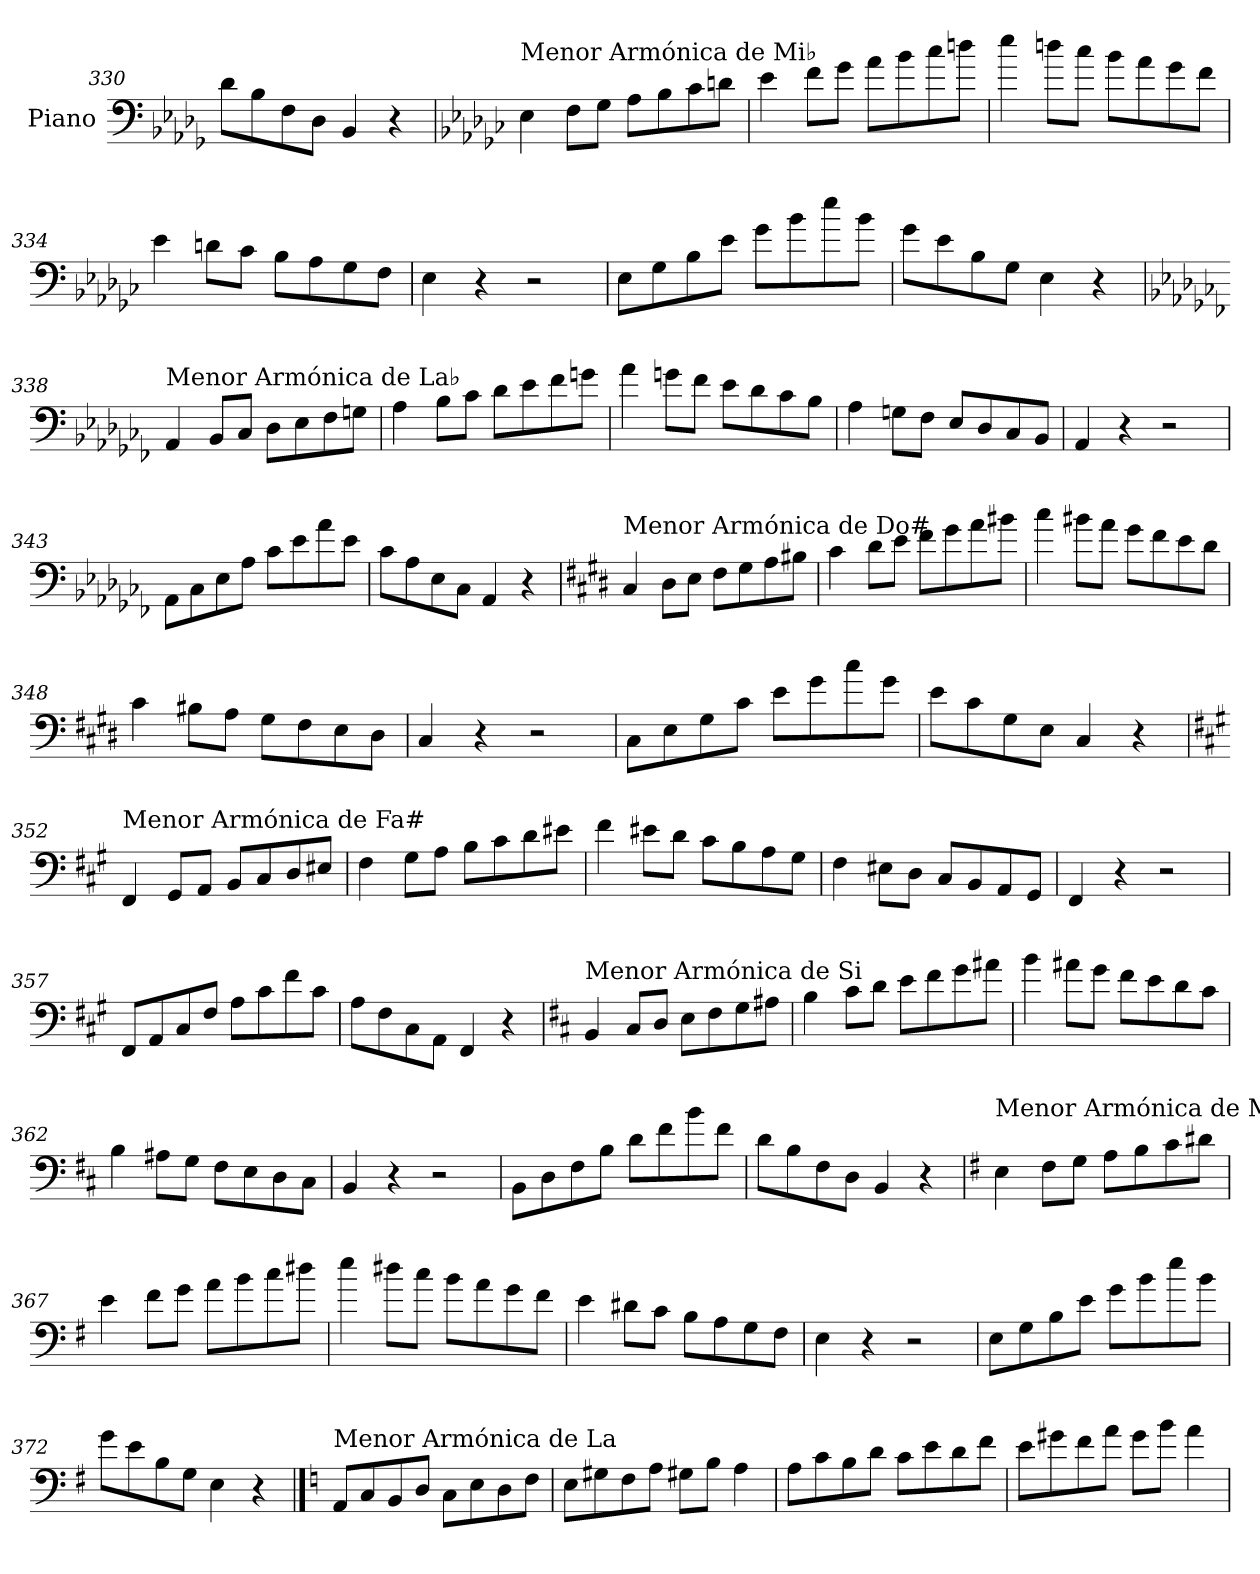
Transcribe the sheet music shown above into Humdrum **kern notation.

**kern
*part1
*staff1
*I"Piano
*I'Pno.
*clefF4
*k[b-e-a-d-g-]
=330
8d-\L
8B-\
8F\
8D-\J
4BB-/
4r
!!LO:PB:g=z
=331
*k[b-e-a-d-g-c-]
!LO:TX:a:t=Menor Armónica de Mi♭
4E-\
8F\L
8G-\J
8A-\L
8B-\
8c-\
8dn\J
=332
4e-\
8f\L
8g-\J
8a-\L
8b-\
8cc-\
8ddn\J
=333
4ee-\
8ddn\L
8cc-\J
8b-\L
8a-\
8g-\
8f\J
=334
4e-\
8dn\L
8c-\J
8B-\L
8A-\
8G-\
8F\J
=335
4E-\
4r
2r
=336
8E-\L
8G-\
8B-\
8e-\J
8g-\L
8b-\
8ee-\
8b-\J
=337
8g-\L
8e-\
8B-\
8G-\J
4E-\
4r
!!LO:LB:g=z
=338
*k[b-e-a-d-g-c-f-]
!LO:TX:a:t=Menor Armónica de La♭
4AA-/
8BB-/L
8C-/J
8D-\L
8E-\
8F-\
8Gn\J
=339
4A-\
8B-\L
8c-\J
8d-\L
8e-\
8f-\
8gn\J
=340
4a-\
8gn\L
8f-\J
8e-\L
8d-\
8c-\
8B-\J
=341
4A-\
8Gn\L
8F-\J
8E-/L
8D-/
8C-/
8BB-/J
=342
4AA-/
4r
2r
=343
8AA-\L
8C-\
8E-\
8A-\J
8c-\L
8e-\
8a-\
8e-\J
=344
8c-\L
8A-\
8E-\
8C-\J
4AA-/
4r
!!LO:LB:g=z
=345
*k[f#c#g#d#]
!LO:TX:a:t=Menor Armónica de Do#
4C#/
8D#\L
8E\J
8F#\L
8G#\
8A\
8B#X\J
=346
4c#\
8d#\L
8e\J
8f#\L
8g#\
8a\
8b#X\J
=347
4cc#\
8b#X\L
8a\J
8g#\L
8f#\
8e\
8d#\J
=348
4c#\
8B#X\L
8A\J
8G#\L
8F#\
8E\
8D#\J
=349
4C#/
4r
2r
=350
8C#\L
8E\
8G#\
8c#\J
8e\L
8g#\
8cc#\
8g#\J
=351
8e\L
8c#\
8G#\
8E\J
4C#/
4r
!!LO:LB:g=z
=352
*k[f#c#g#]
!LO:TX:a:t=Menor Armónica de Fa#
4FF#/
8GG#/L
8AA/J
8BB/L
8C#/
8D/
8E#X/J
=353
4F#\
8G#\L
8A\J
8B\L
8c#\
8d\
8e#X\J
=354
4f#\
8e#X\L
8d\J
8c#\L
8B\
8A\
8G#\J
=355
4F#\
8E#X\L
8D\J
8C#/L
8BB/
8AA/
8GG#/J
=356
4FF#/
4r
2r
=357
8FF#/L
8AA/
8C#/
8F#/J
8A\L
8c#\
8f#\
8c#\J
=358
8A\L
8F#\
8C#\
8AA\J
4FF#/
4r
!!LO:LB:g=z
=359
*k[f#c#]
!LO:TX:a:t=Menor Armónica de Si
4BB/
8C#/L
8D/J
8E\L
8F#\
8G\
8A#X\J
=360
4B\
8c#\L
8d\J
8e\L
8f#\
8g\
8a#X\J
=361
4b\
8a#X\L
8g\J
8f#\L
8e\
8d\
8c#\J
=362
4B\
8A#X\L
8G\J
8F#\L
8E\
8D\
8C#\J
=363
4BB/
4r
2r
=364
8BB\L
8D\
8F#\
8B\J
8d\L
8f#\
8b\
8f#\J
=365
8d\L
8B\
8F#\
8D\J
4BB/
4r
!!LO:LB:g=z
=366
*k[f#]
!LO:TX:a:t=Menor Armónica de Mi
4E\
8F#\L
8G\J
8A\L
8B\
8c\
8d#X\J
=367
4e\
8f#\L
8g\J
8a\L
8b\
8cc\
8dd#X\J
=368
4ee\
8dd#X\L
8cc\J
8b\L
8a\
8g\
8f#\J
=369
4e\
8d#X\L
8c\J
8B\L
8A\
8G\
8F#\J
=370
4E\
4r
2r
=371
8E\L
8G\
8B\
8e\J
8g\L
8b\
8ee\
8b\J
=372
8g\L
8e\
8B\
8G\J
4E\
4r
!!LO:PB:g=z
==373
*k[]
!LO:TX:a:t=Menor Armónica de La
8AA/L
8C/
8BB/
8D/J
8C\L
8E\
8D\
8F\J
=374
8E\L
8G#X\
8F\
8A\J
8G#X\L
8B\J
4A\
=375
8A\L
8c\
8B\
8d\J
8c\L
8e\
8d\
8f\J
=376
8e\L
8g#X\
8f\
8a\J
8g#\L
8b\J
4a\
=
*-
